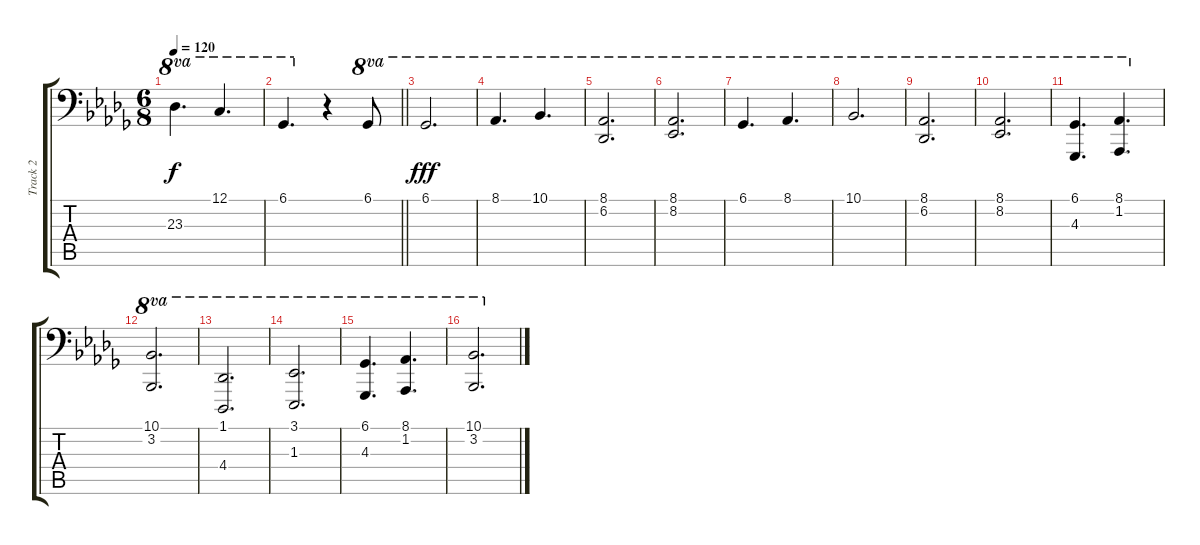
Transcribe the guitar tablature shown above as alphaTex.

\track ("Track 2" "Track 2") {instrument acousticgrandpiano}
\staff {score tabs}
\tuning (C3 G2 D2 A1 E1 B0) {hide}
\ts (6 8)
\tempo 120
\clef f4
\ks db
23.3.4{d ot 8va dy f} 12.1.4{d ot 8va} |
\barLineRight lightlight
6.1.4{d ot 8va} r.4 6.1.8{ot 8va} |
6.1.2{d ot 8va dy fff} |
8.1.4{d ot 8va} 10.1.4{d ot 8va} |
(8.1 6.2).2{d ot 8va} |
(8.1 8.2).2{d ot 8va} |
6.1.4{d ot 8va} 8.1.4{d ot 8va} |
10.1.2{d ot 8va} |
(8.1 6.2).2{d ot 8va} |
(8.1 8.2).2{d ot 8va} |
(6.1 4.3).4{d ot 8va} (8.1 1.2).4{d ot 8va} |
(10.1 3.2).2{d ot 8va} |
(1.1 4.4).2{d ot 8va} |
(3.1 1.3).2{d ot 8va} |
(6.1 4.3).4{d ot 8va} (8.1 1.2).4{d ot 8va} |
(10.1 3.2).2{d ot 8va}
